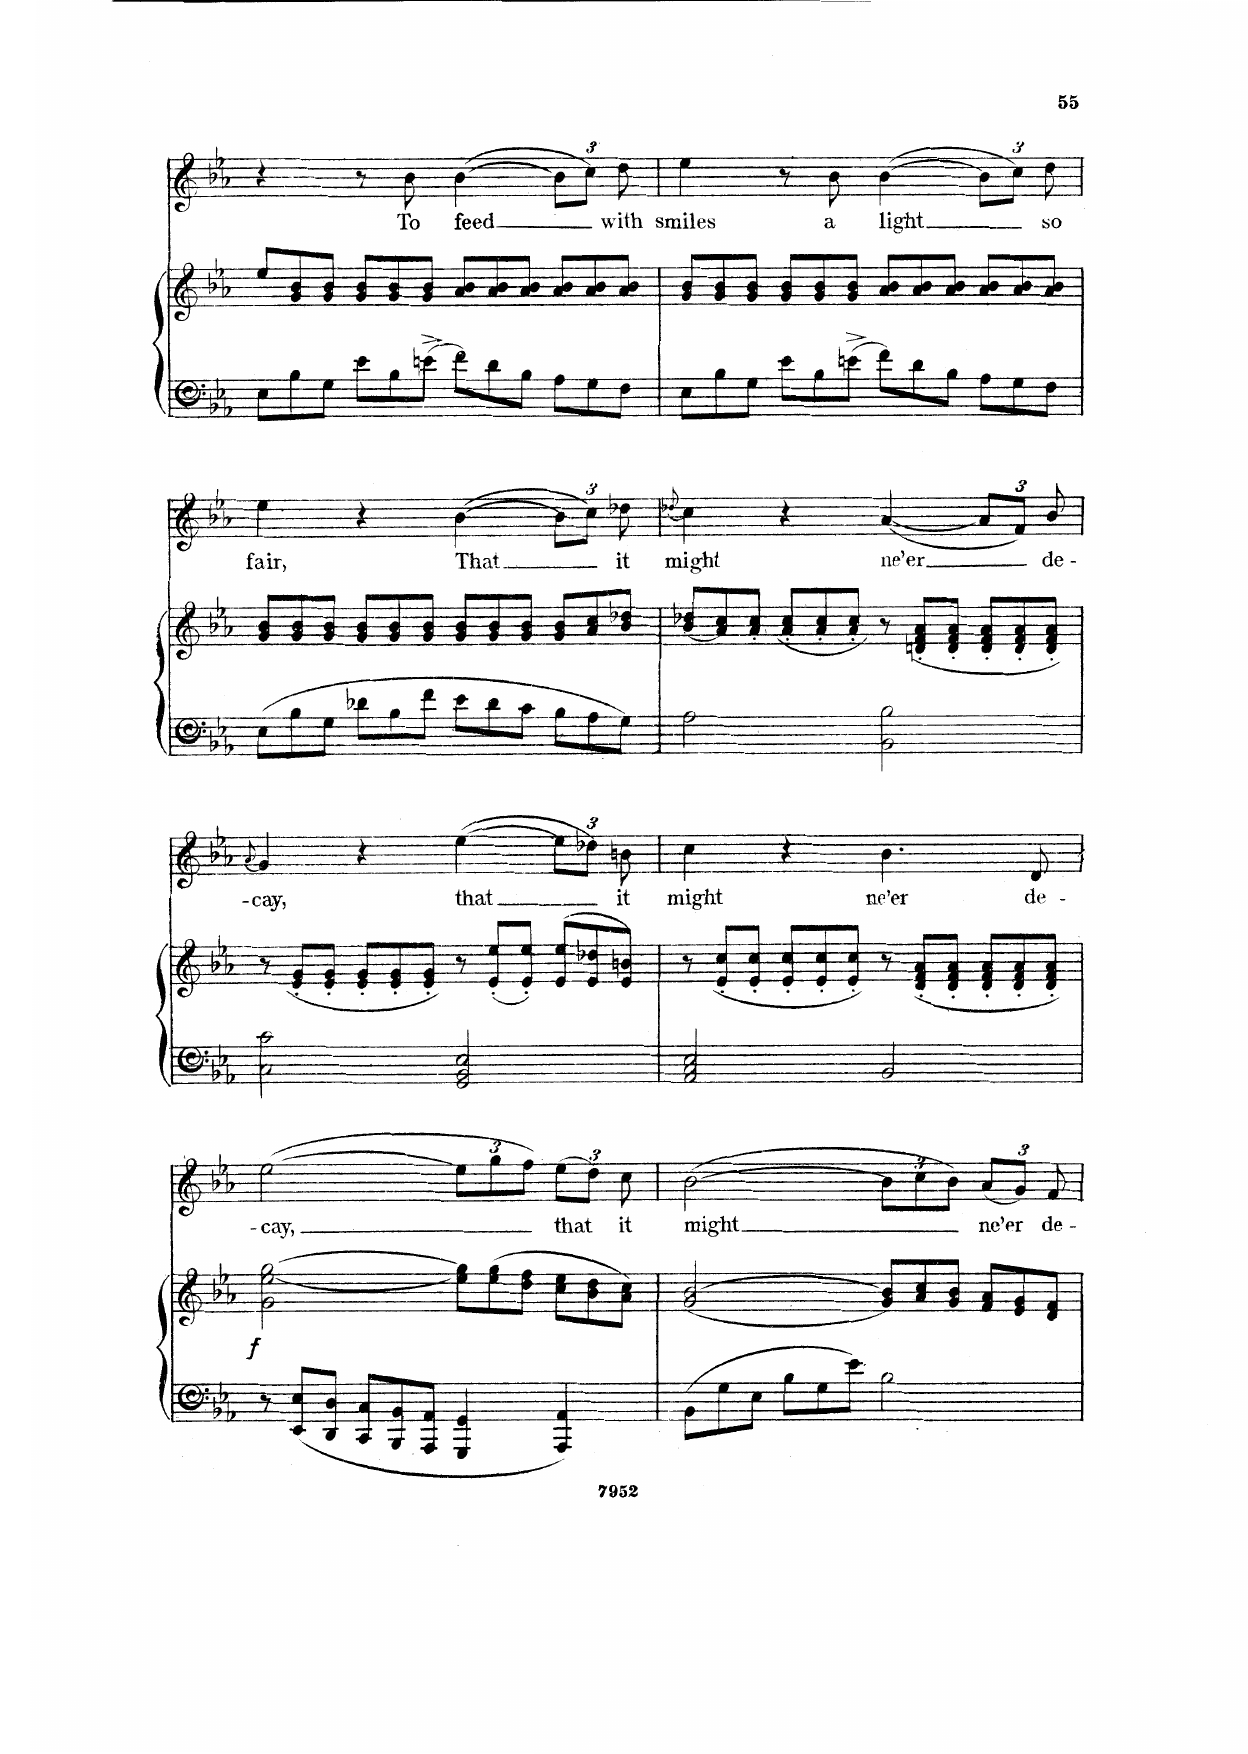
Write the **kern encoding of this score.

**kern	**kern	**dynam	**kern	**text
*part2	*part2	*part2	*part1	*part1
*staff3	*staff2	*staff2/3	*staff1	*staff1
*I"Piano	*	*	*I"Voice	*
*I'Pno	*	*	*	*
*clefF4	*clefG2	*	*clefG2	*
*k[b-e-a-]	*k[b-e-a-]	*	*k[b-e-a-]	*
*M4/4	*M4/4	*	*M4/4	*
*met(c)	*met(c)	*	*met(c)	*
*Xtuplet	*Xtuplet	*	*	*
=67	=67	=67	=67	=67
12E-\L	12ee-/L	.	4r	.
12B-\	12g/ 12b-/	.	.	.
12G\J	12g/ 12b-/J	.	.	.
12e-\L	12g/ 12b-/L	.	8r	.
12B-\	12g/ 12b-/	.	.	.
.	.	.	8b-\	To
12en^\J	12g/ 12b-/J	.	.	.
12f\L	12a-/ 12b-/L	.	([4b-\	feed
12d\	12a-/ 12b-/	.	.	.
12B-\J	12a-/ 12b-/J	.	.	.
12A-\L	12a-/ 12b-/L	.	12b-\L]	.
12G\	12a-/ 12b-/	.	12cc\J)	.
12F\J	12a-/ 12b-/J	.	12dd\	with
=68	=68	=68	=68	=68
12E-\L	12g/ 12b-/L	.	4ee-\	smiles
12B-\	12g/ 12b-/	.	.	.
12G\J	12g/ 12b-/J	.	.	.
12e-\L	12g/ 12b-/L	.	8r	.
12B-\	12g/ 12b-/	.	.	.
.	.	.	8b-\	a
12en^\J	12g/ 12b-/J	.	.	.
12f\L	12a-/ 12b-/L	.	([4b-\	light
12d\	12a-/ 12b-/	.	.	.
12B-\J	12a-/ 12b-/J	.	.	.
12A-\L	12a-/ 12b-/L	.	12b-\L]	.
12G\	12a-/ 12b-/	.	12cc\J)	.
12F\J	12a-/ 12b-/J	.	12dd\	so
=69	=69	=69	=69	=69
12E-\L	12g/ 12b-/L	.	4ee-\	fair
12B-\	12g/ 12b-/	.	.	.
12G\J	12g/ 12b-/J	.	.	.
12d-X\L	12g/ 12b-/L	.	4r	.
12B-\	12g/ 12b-/	.	.	.
12f\J	12g/ 12b-/J	.	.	.
12e-\L	12g/ 12b-/L	.	([4b-\	That
12d-\	12g/ 12b-/	.	.	.
12c\J	12g/ 12b-/J	.	.	.
12B-\L	12g/ 12b-/L	.	12b-\L]	.
12A-\	12a-/ 12cc/	.	12cc\J)	.
12G\J	12b-/ 12dd-X/J	.	12dd-X\	it
=70	=70	=70	=70	=70
.	.	.	(8qdd-X/	.
2A-\	(12b-/ 12dd-X/L	.	4cc\)	might
.	12a-/ 12cc/)	.	.	.
.	12a-/' 12cc/'J	.	.	.
.	(12a-/' 12cc/'L	.	4r	.
.	12a-/' 12cc/'	.	.	.
.	12a-/' 12cc/'J)	.	.	.
2BB-\ 2B-\	12r	.	([4a-/	ne’er
.	(12dn/' 12f/' 12a-/'L	.	.	.
.	12d/' 12f/' 12a-/'J	.	.	.
.	12d/' 12f/' 12a-/'L	.	12a-/L]	.
.	12d/' 12f/' 12a-/'	.	12f/J)	.
.	12d/' 12f/' 12a-/'J)	.	12b-/	de-
=71	=71	=71	=71	=71
.	.	.	(8qa-/	.
2C\ 2c\	12r	.	4g/)	-- cay,
.	(12e-/' 12g/'L	.	.	.
.	12e-/' 12g/'J	.	.	.
.	12e-/' 12g/'L	.	4r	.
.	12e-/' 12g/'	.	.	.
.	12e-/' 12g/'J)	.	.	.
2GG/ 2BB-/ 2E-/	12r	.	([4ee-\	that
.	(12e-/' 12ee-/'L	.	.	.
.	12e-/' 12ee-/'J)	.	.	.
.	(>12e-/ 12ee-/L	.	12ee-\L]	.
.	12e-/ 12dd-X/	.	12dd-X\J)	.
.	12e-/ 12bn/J)	.	12bn\	it
=72	=72	=72	=72	=72
2AA-/ 2C/ 2E-/	12r	.	4cc\	might
.	(12e-/' 12cc/'L	.	.	.
.	12e-/' 12cc/'J	.	.	.
.	12e-/' 12cc/'L	.	4r	.
.	12e-/' 12cc/'	.	.	.
.	12e-/' 12cc/'J)	.	.	.
2BB-/	12r	.	4.b-\	ne’er
.	(12d/' 12f/' 12a-/'L	.	.	.
.	12d/' 12f/' 12a-/'J	.	.	.
.	12d/' 12f/' 12a-/'L	.	.	.
.	12d/' 12f/' 12a-/'	.	.	.
.	.	.	8d/	de-
.	12d/' 12f/' 12a-/'J)	.	.	.
=73	=73	=73	=73	=73
!	!	!LO:DY:b	!	!
12r	2g\ [2ee-\ [2gg\	f	([2ee-\	-- cay,
12EE-/ 12E-/L	.	.	.	.
12DD/ 12D/J	.	.	.	.
12CC/ 12C/L	.	.	.	.
12BBB-/ 12BB-/	.	.	.	.
12AAA-/ 12AA-/J	.	.	.	.
4GGG/ 4GG/	12ee-\] 12gg\]L	.	12ee-\L]	.
.	(12ee-\ 12gg\	.	12gg\	.
.	12dd\ 12ff\J	.	12ff\J)	.
4AAA-/ 4AA-/	12cc\ 12ee-\L	.	(12ee-\L	that
.	12b-\ 12dd\	.	12dd\J)	.
.	12a-\ 12cc\J)	.	12cc\	it
=74	=74	=74	=74	=74
12BB-\L	[2g/ [2b-/	.	([2b-\	might
12G\	.	.	.	.
12E-\J	.	.	.	.
12B-\L	.	.	.	.
12G\	.	.	.	.
12e-\J	.	.	.	.
2B-\	12g/] 12b-/]L	.	12b-\L]	.
.	12a-/ 12cc/	.	12cc\	.
.	12g/ 12b-/J	.	12b-\J)	.
.	12f/ 12a-/L	.	(12a-/L	ne’er
.	12e-/ 12g/	.	12g/J)	.
.	12d/ 12f/J	.	12f/	de-
=	=	=	=	=
*-	*-	*-	*-	*-
